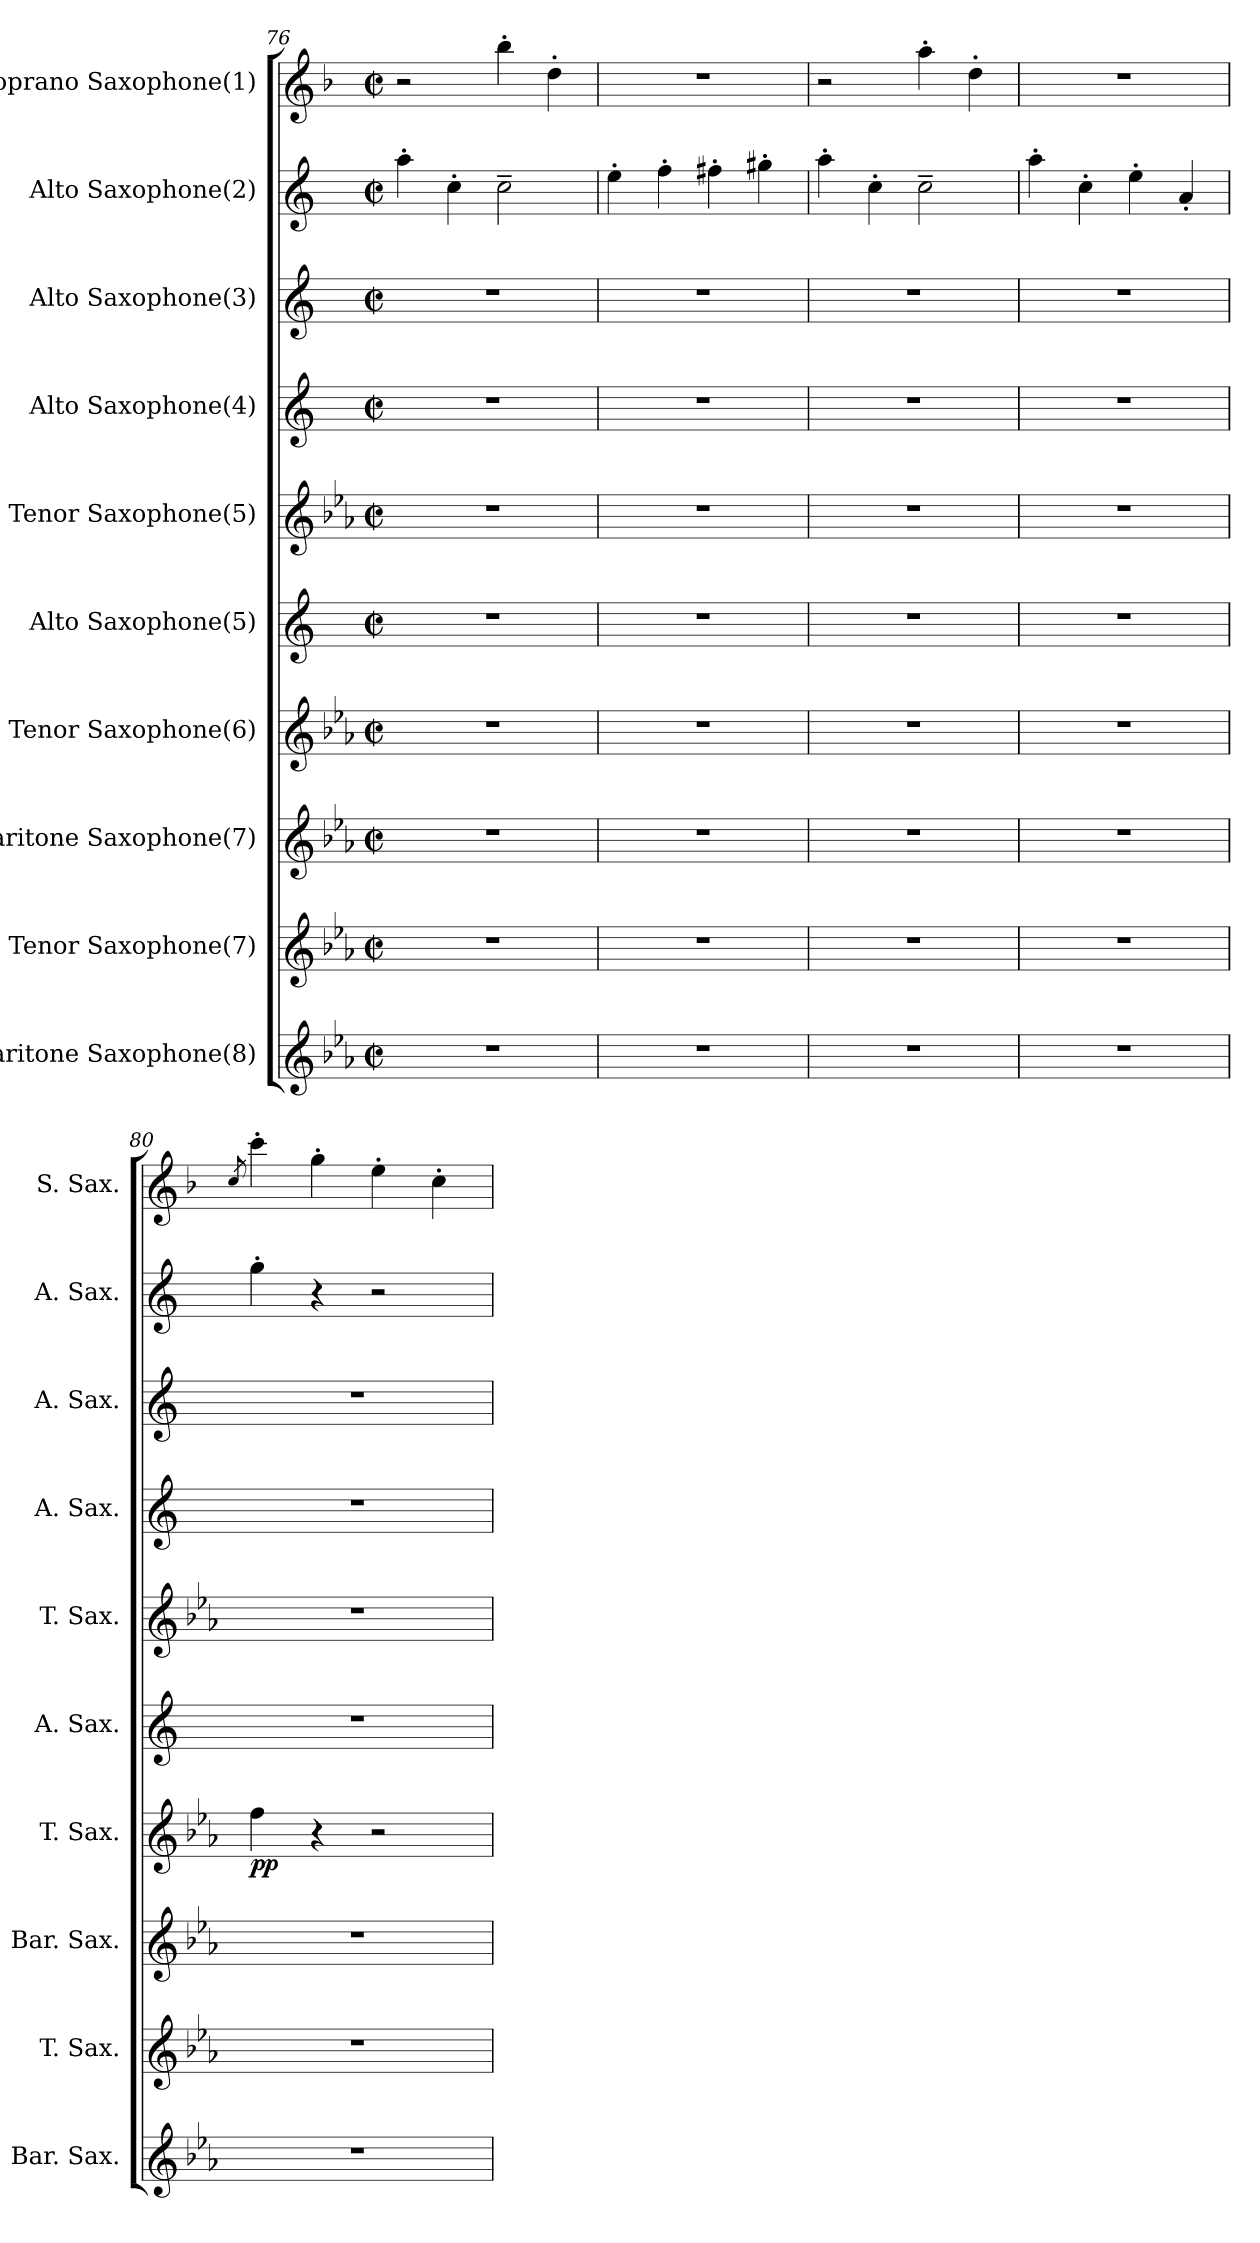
**kern	**kern	**kern	**kern	**dynam	**kern	**kern	**kern	**kern	**kern	**kern
*part10	*part9	*part8	*part7	*part7	*part6	*part5	*part4	*part3	*part2	*part1
*staff10	*staff9	*staff8	*staff7	*staff7	*staff6	*staff5	*staff4	*staff3	*staff2	*staff1
*I"Baritone Saxophone(8)	*I"Tenor Saxophone(7)	*I"Baritone Saxophone(7)	*I"Tenor Saxophone(6)	*	*I"Alto Saxophone(5)	*I"Tenor Saxophone(5)	*I"Alto Saxophone(4)	*I"Alto Saxophone(3)	*I"Alto Saxophone(2)	*I"Soprano Saxophone(1)
*I'Bar. Sax.	*I'T. Sax.	*I'Bar. Sax.	*I'T. Sax.	*	*I'A. Sax.	*I'T. Sax.	*I'A. Sax.	*I'A. Sax.	*I'A. Sax.	*I'S. Sax.
*clefG2	*clefG2	*clefG2	*clefG2	*	*clefG2	*clefG2	*clefG2	*clefG2	*clefG2	*clefG2
*ITrd12c21	*ITrd8c14	*ITrd12c21	*ITrd8c14	*	*ITrd5c9	*ITrd8c14	*ITrd5c9	*ITrd5c9	*ITrd5c9	*ITrd1c2
*k[b-e-a-]	*k[b-e-a-]	*k[b-e-a-]	*k[b-e-a-]	*	*k[b-e-a-]	*k[b-e-a-]	*k[b-e-a-]	*k[b-e-a-]	*k[b-e-a-]	*k[b-e-a-]
*M4/4	*M4/4	*M4/4	*M4/4	*	*M4/4	*M4/4	*M4/4	*M4/4	*M4/4	*M4/4
*met(c|)	*met(c|)	*met(c|)	*met(c|)	*	*met(c|)	*met(c|)	*met(c|)	*met(c|)	*met(c|)	*met(c|)
=76	=76	=76	=76	=76	=76	=76	=76	=76	=76	=76
1r	1r	1r	1r	.	1r	1r	1r	1r	4cc'\	2r
.	.	.	.	.	.	.	.	.	4e-'\	.
.	.	.	.	.	.	.	.	.	2e-~\	4aa-'\
.	.	.	.	.	.	.	.	.	.	4cc'\
!!LO:PB:g=z
=77	=77	=77	=77	=77	=77	=77	=77	=77	=77	=77
1r	1r	1r	1r	.	1r	1r	1r	1r	4g'\	1r
.	.	.	.	.	.	.	.	.	4a-'\	.
.	.	.	.	.	.	.	.	.	4an'\	.
.	.	.	.	.	.	.	.	.	4bn'\	.
=78	=78	=78	=78	=78	=78	=78	=78	=78	=78	=78
1r	1r	1r	1r	.	1r	1r	1r	1r	4cc'\	2r
.	.	.	.	.	.	.	.	.	4e-'\	.
.	.	.	.	.	.	.	.	.	2e-~\	4gg'\
.	.	.	.	.	.	.	.	.	.	4cc'\
=79	=79	=79	=79	=79	=79	=79	=79	=79	=79	=79
1r	1r	1r	1r	.	1r	1r	1r	1r	4cc'\	1r
.	.	.	.	.	.	.	.	.	4e-'\	.
.	.	.	.	.	.	.	.	.	4g'\	.
.	.	.	.	.	.	.	.	.	4c'/	.
=80	=80	=80	=80	=80	=80	=80	=80	=80	=80	=80
.	.	.	.	.	.	.	.	.	.	8qb-/
!	!	!	!	!LO:DY:b	!	!	!	!	!	!
1r	1r	1r	4f\	pp	1r	1r	1r	1r	4b-'\	4bb-'\
.	.	.	4r	.	.	.	.	.	4r	4ff'\
.	.	.	2r	.	.	.	.	.	2r	4dd'\
.	.	.	.	.	.	.	.	.	.	4b-'\
=	=	=	=	=	=	=	=	=	=	=
*-	*-	*-	*-	*-	*-	*-	*-	*-	*-	*-
